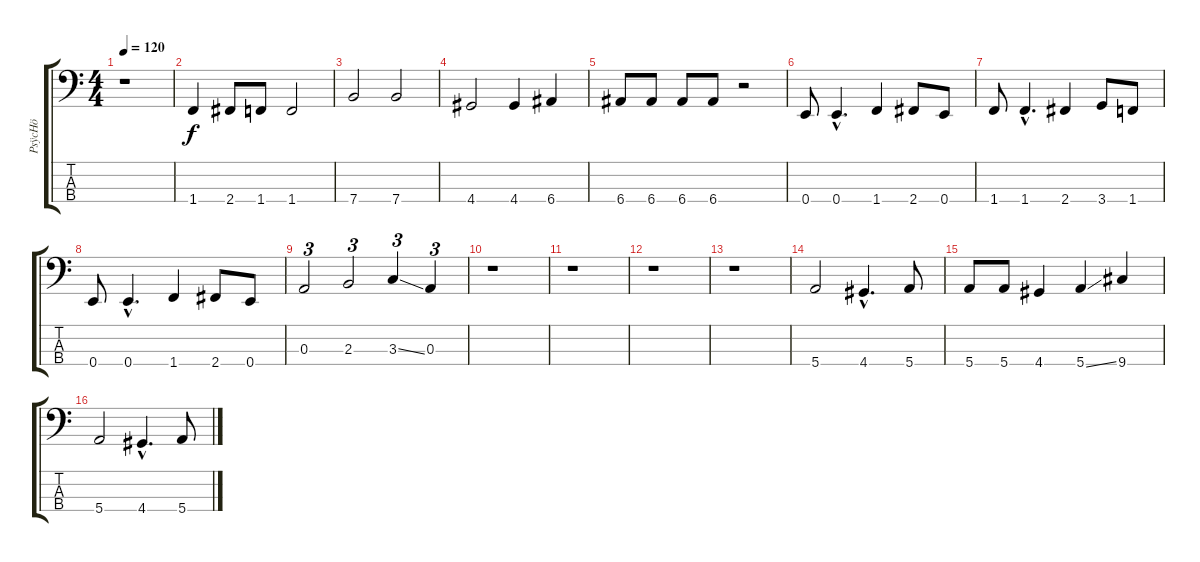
\track ("PsÿcHö" "PsÿcHö") {instrument electricbasspick}
\staff {score tabs}
\tuning (G2 D2 A1 E1) {hide}
\ts (4 4)
\tempo 120
\clef f4
\ks c
r.1{dy f instrument electricbasspick} |
1.4.4 2.4.8 1.4.8 1.4.2 |
7.4.2 7.4.2 |
4.4.2 4.4.4 6.4.4 |
6.4.8 6.4.8 6.4.8 6.4.8 r.2 |
0.4.8 0.4{hac}.4{d} 1.4.4 2.4.8 0.4.8 |
1.4.8 1.4{hac}.4{d} 2.4.4 3.4.8 1.4.8 |
0.4.8 0.4{hac}.4{d} 1.4.4 2.4.8 0.4.8 |
0.3.2{tu (3 2)} 2.3.2{tu (3 2)} 3.3{ss}.4{tu (3 2)} 0.3.4{tu (3 2)} |
r.1 |
r.1 |
r.1 |
r.1 |
5.4.2 4.4{hac}.4{d} 5.4.8 |
5.4.8 5.4.8 4.4.4 5.4{ss}.4 9.4.4 |
5.4.2 4.4{hac}.4{d} 5.4.8
